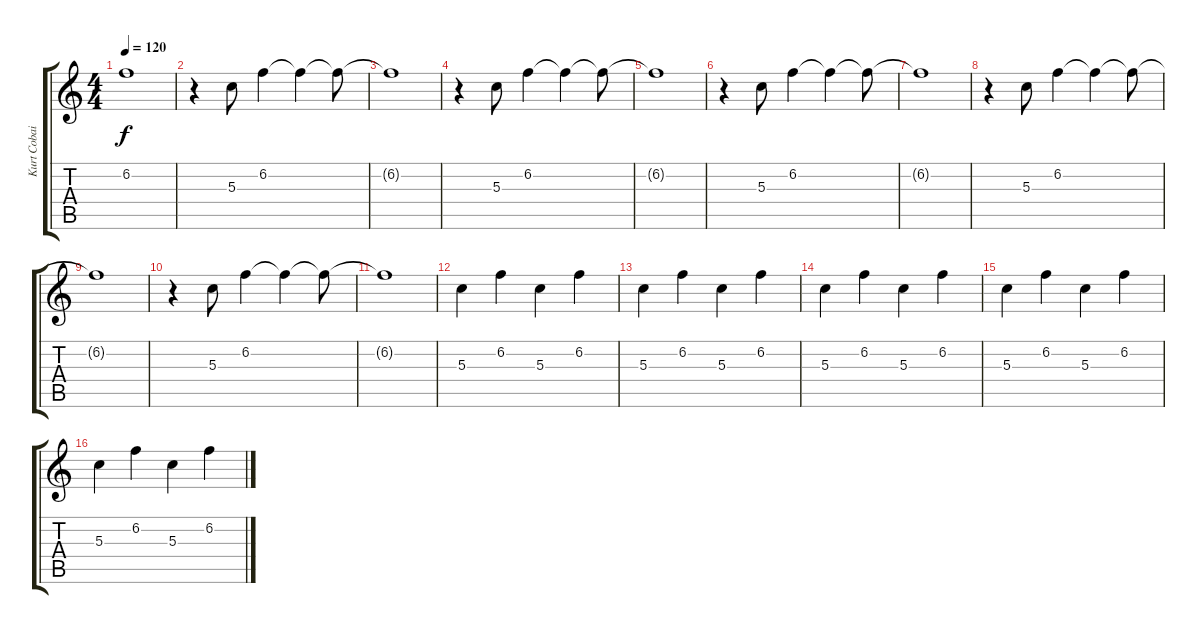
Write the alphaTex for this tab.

\track ("Kurt Cobain " "Kurt Cobai") {mute instrument electricguitarclean}
\staff {score tabs}
\tuning (E4 B3 G3 D3 A2 E2) {hide}
\ts (4 4)
\tempo 120
\clef g2
\ks c
6.2{t}.1{dy f} |
r.4 5.3.8{instrument electricguitarclean} 6.2.4 6.2{t}.4 6.2{t}.8 |
6.2{t}.1 |
r.4 5.3.8{instrument electricguitarclean} 6.2.4 6.2{t}.4 6.2{t}.8 |
6.2{t}.1 |
r.4 5.3.8{instrument electricguitarclean} 6.2.4 6.2{t}.4 6.2{t}.8 |
6.2{t}.1 |
r.4 5.3.8{instrument electricguitarclean} 6.2.4 6.2{t}.4 6.2{t}.8 |
6.2{t}.1 |
r.4 5.3.8{instrument electricguitarclean} 6.2.4 6.2{t}.4 6.2{t}.8 |
6.2{t}.1 |
5.3.4{instrument distortionguitar} 6.2.4 5.3.4 6.2.4 |
5.3.4{instrument distortionguitar} 6.2.4 5.3.4 6.2.4 |
5.3.4{instrument distortionguitar} 6.2.4 5.3.4 6.2.4 |
5.3.4{instrument distortionguitar} 6.2.4 5.3.4 6.2.4 |
5.3.4{instrument distortionguitar} 6.2.4 5.3.4 6.2.4
